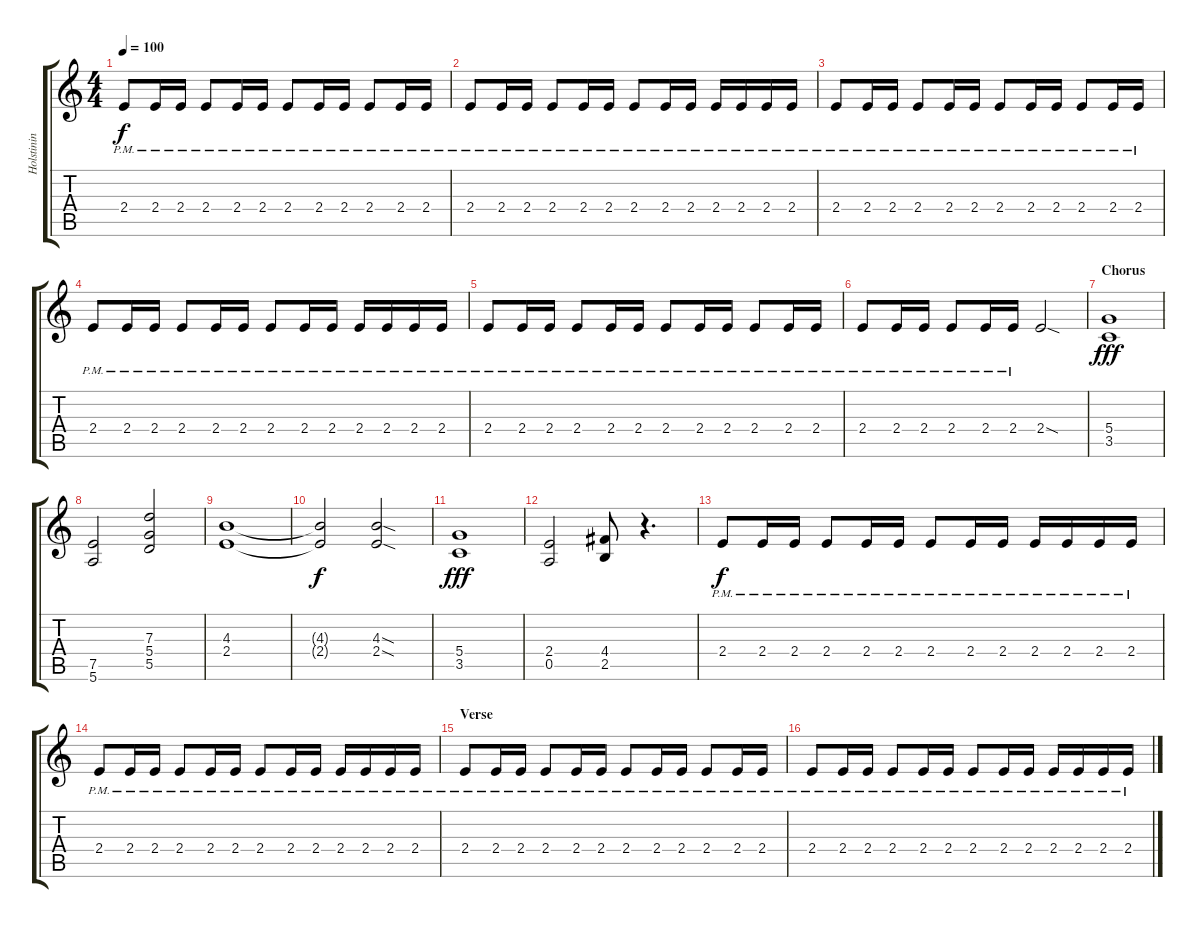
\track ("Holstinin" "Holstinin") {instrument distortionguitar}
\staff {score tabs}
\tuning (E4 B3 G3 D3 A2 E2) {hide}
\ts (4 4)
\tempo 100
\clef g2
\ks c
2.4{pm}.8{dy f} 2.4{pm}.16 2.4{pm}.16 2.4{pm}.8 2.4{pm}.16 2.4{pm}.16 2.4{pm}.8 2.4{pm}.16 2.4{pm}.16 2.4{pm}.8 2.4{pm}.16 2.4{pm}.16 |
2.4{pm}.8 2.4{pm}.16 2.4{pm}.16 2.4{pm}.8 2.4{pm}.16 2.4{pm}.16 2.4{pm}.8 2.4{pm}.16 2.4{pm}.16 2.4{pm}.16 2.4{pm}.16 2.4{pm}.16 2.4{pm}.16 |
2.4{pm}.8 2.4{pm}.16 2.4{pm}.16 2.4{pm}.8 2.4{pm}.16 2.4{pm}.16 2.4{pm}.8 2.4{pm}.16 2.4{pm}.16 2.4{pm}.8 2.4{pm}.16 2.4{pm}.16 |
2.4{pm}.8 2.4{pm}.16 2.4{pm}.16 2.4{pm}.8 2.4{pm}.16 2.4{pm}.16 2.4{pm}.8 2.4{pm}.16 2.4{pm}.16 2.4{pm}.16 2.4{pm}.16 2.4{pm}.16 2.4{pm}.16 |
2.4{pm}.8 2.4{pm}.16 2.4{pm}.16 2.4{pm}.8 2.4{pm}.16 2.4{pm}.16 2.4{pm}.8 2.4{pm}.16 2.4{pm}.16 2.4{pm}.8 2.4{pm}.16 2.4{pm}.16 |
2.4{pm}.8 2.4{pm}.16 2.4{pm}.16 2.4{pm}.8 2.4{pm}.16 2.4{pm}.16 2.4{sod}.2 |
\section ("" "Chorus")
(5.4 3.5).1{dy fff} |
(7.5 5.6).2 (7.3 5.4 5.5).2 |
(4.3 2.4).1 |
(4.3{t} 2.4{t}).2{dy f} (4.3{sod} 2.4{sod}).2 |
(5.4 3.5).1{dy fff} |
(2.4 0.5).2 (4.4 2.5).8 r.4{d} |
2.4{pm}.8{dy f} 2.4{pm}.16 2.4{pm}.16 2.4{pm}.8 2.4{pm}.16 2.4{pm}.16 2.4{pm}.8 2.4{pm}.16 2.4{pm}.16 2.4{pm}.16 2.4{pm}.16 2.4{pm}.16 2.4{pm}.16 |
2.4{pm}.8 2.4{pm}.16 2.4{pm}.16 2.4{pm}.8 2.4{pm}.16 2.4{pm}.16 2.4{pm}.8 2.4{pm}.16 2.4{pm}.16 2.4{pm}.16 2.4{pm}.16 2.4{pm}.16 2.4{pm}.16 |
\section ("" "Verse")
2.4{pm}.8 2.4{pm}.16 2.4{pm}.16 2.4{pm}.8 2.4{pm}.16 2.4{pm}.16 2.4{pm}.8 2.4{pm}.16 2.4{pm}.16 2.4{pm}.8 2.4{pm}.16 2.4{pm}.16 |
2.4{pm}.8 2.4{pm}.16 2.4{pm}.16 2.4{pm}.8 2.4{pm}.16 2.4{pm}.16 2.4{pm}.8 2.4{pm}.16 2.4{pm}.16 2.4{pm}.16 2.4{pm}.16 2.4{pm}.16 2.4{pm}.16
